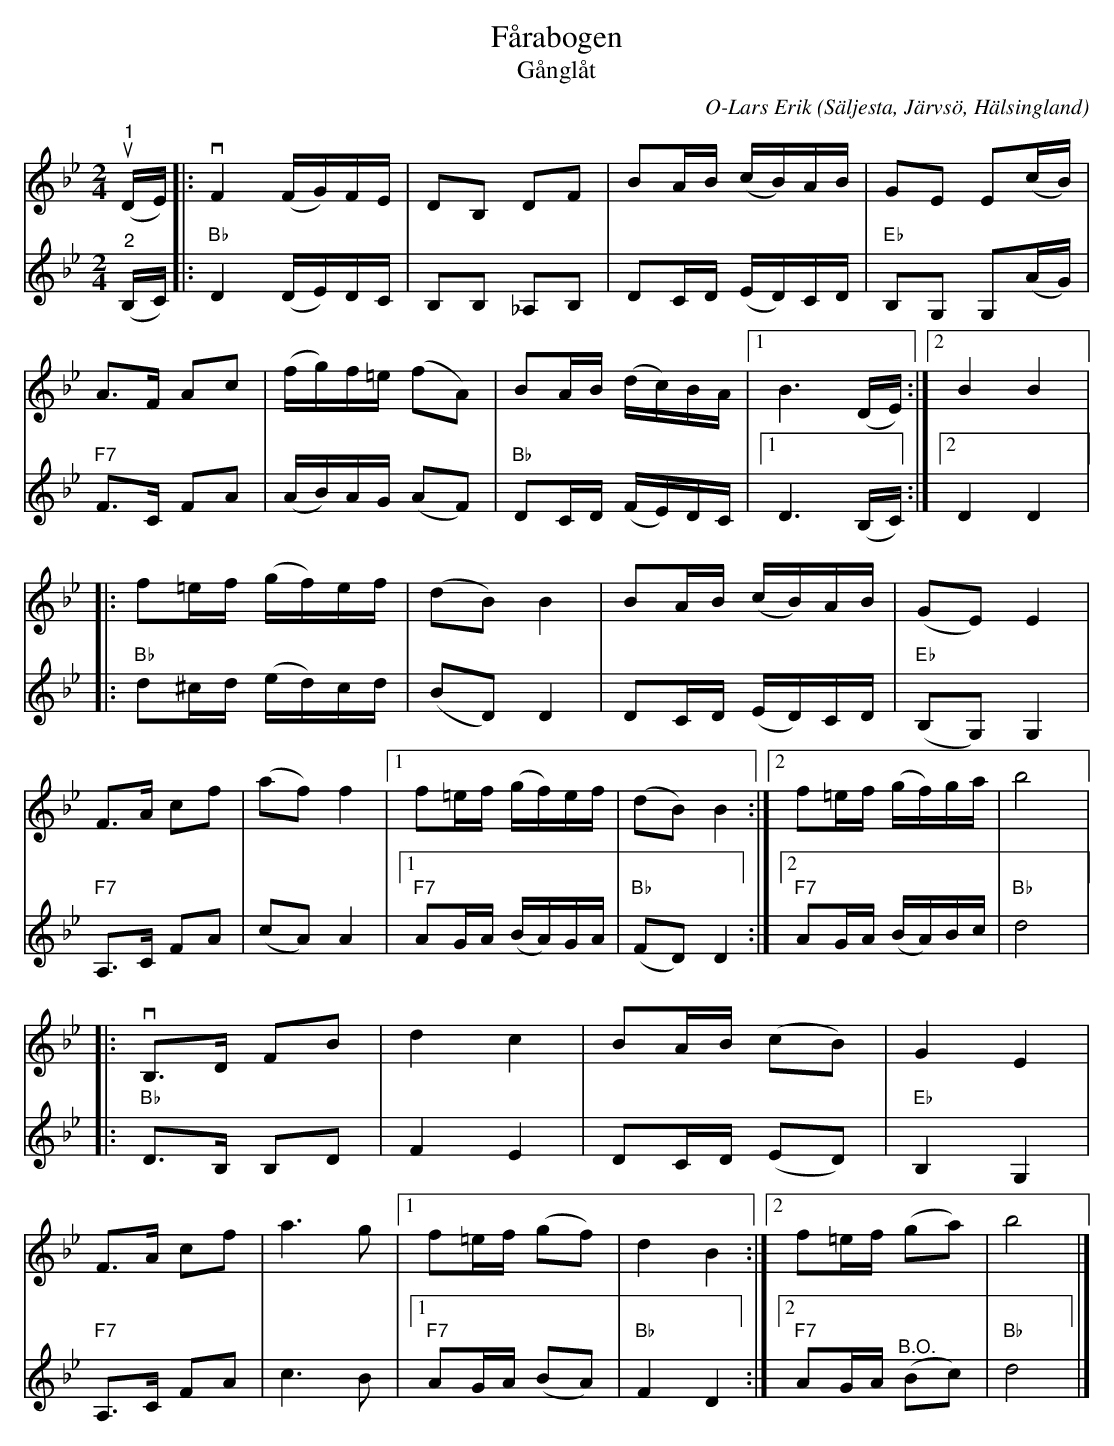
X:1
T:Fårabogen
T:Gånglåt
C:O-Lars Erik
O:Säljesta, Järvsö, Hälsingland
L:1/16
M:2/4
K:Bb
V:1
"^1"u (DE) |:v F4 (FG)FE | D2B,2 D2F2 | B2AB (cB)AB | G2E2 E2(cB) |
A2>F2 A2c2 | (fg)f=e (f2A2) | B2AB (dc)BA |1 B6 (DE) :|2 B4 B4 |:
f2=ef (gf)ef | (d2B2) B4 | B2AB (cB)AB | (G2E2) E4 |
F2>A2 c2f2 | (a2f2) f4 |1 f2=ef (gf)ef | (d2B2) B4 :|2 f2=ef (gf)ga | b8 |:
v B,2>D2 F2B2 | d4 c4 | B2AB (c2B2) | G4 E4 |
F2>A2 c2f2 | a6 g2 |1 f2=ef (g2f2) | d4 B4 :|2 f2=ef (g2a2) | b8 |]
V:2
"^2" (B,C) |:"Bb" D4 (DE)DC | B,2B,2 _A,2B,2 | D2CD (ED)CD |"Eb" B,2G,2 G,2(AG) |
"F7" F2>C2 F2A2 | (AB)AG (A2F2) |"Bb" D2CD (FE)DC |1 D6 (B,C) :|2 D4 D4 |:
"Bb" d2^cd (ed)cd | (B2D2) D4 | D2CD (ED)CD |"Eb" (B,2G,2) G,4 |
"F7" A,2>C2 F2A2 | (c2A2) A4 |1"F7" A2GA (BA)GA | "Bb" (F2D2) D4 :|2 "F7" A2GA (BA)Bc |"Bb" d8 |:
"Bb" D2>B,2 B,2D2 | F4 E4 | D2CD (E2D2) | "Eb" B,4 G,4 |
"F7" A,2>C2 F2A2 | c6 B2 |1"F7" A2GA (B2A2) |"Bb" F4 D4 :|2 "F7" A2GA "^B.O."(B2c2) |"Bb" d8 |]
